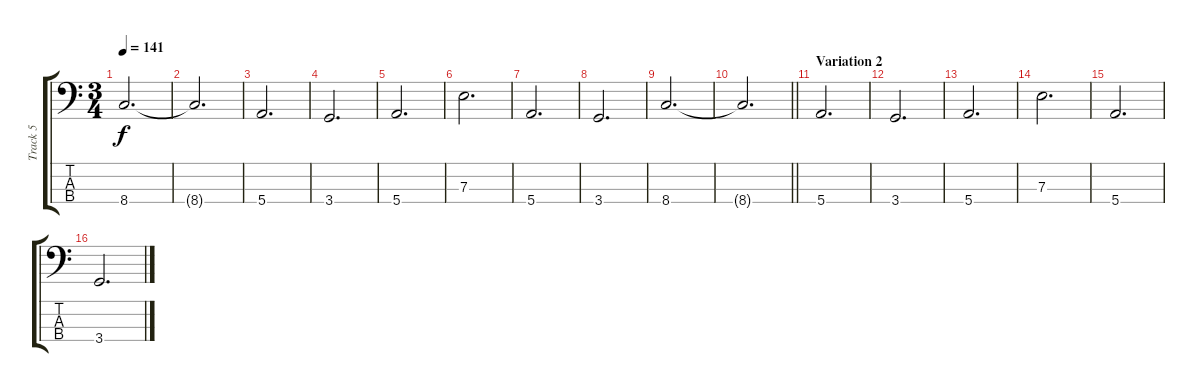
\track ("Track 5" "Track 5") {instrument electricbassfinger}
\staff {score tabs}
\tuning (G2 D2 A1 E1) {hide}
\ts (3 4)
\tempo 141
\clef f4
\ks c
8.4.2{d dy f} |
8.4{t}.2{d} |
5.4.2{d} |
3.4.2{d} |
5.4.2{d} |
7.3.2{d} |
5.4.2{d} |
3.4.2{d} |
8.4.2{d} |
\barLineRight lightlight
8.4{t}.2{d} |
\section ("" "Variation 2")
5.4.2{d} |
3.4.2{d} |
5.4.2{d} |
7.3.2{d} |
5.4.2{d} |
3.4.2{d}
